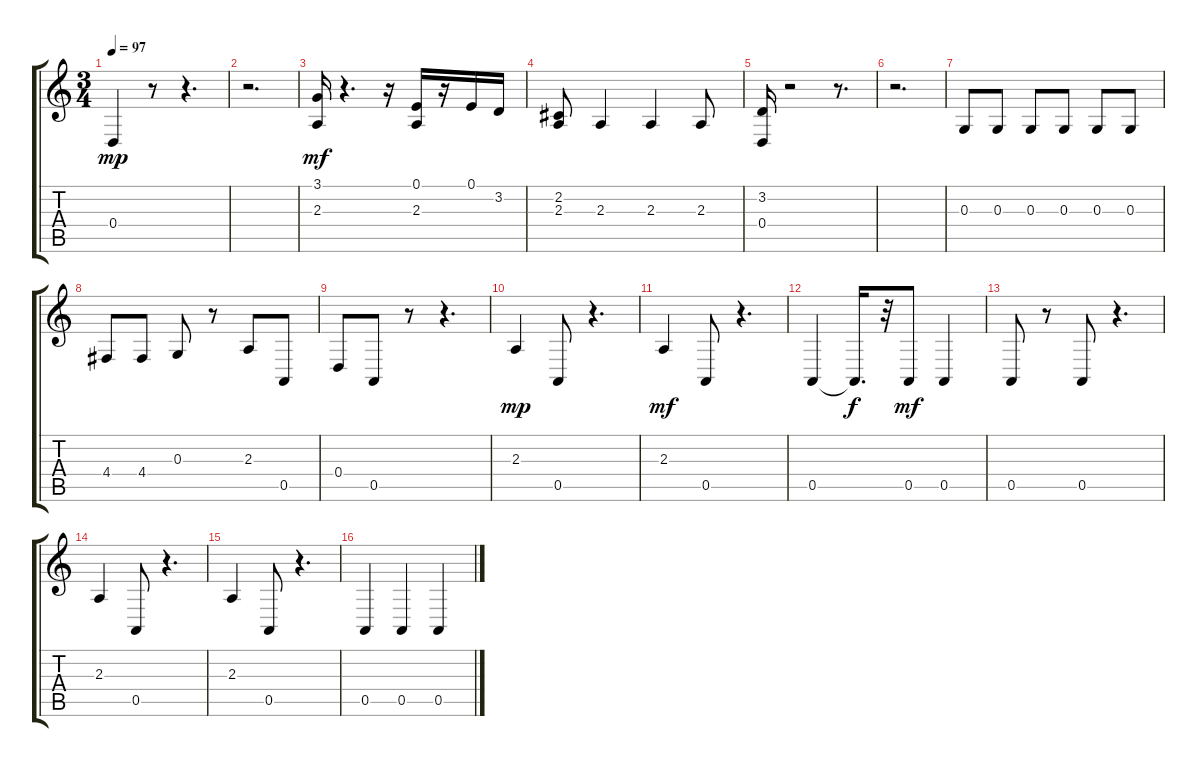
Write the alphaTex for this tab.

\track "" {instrument pizzicatostrings}
\staff {score tabs}
\tuning (E4 B3 G3 D3 A2 E2) {hide}
\ts (3 4)
\tempo 97
\clef g2
\ks c
0.4.4{dy mp} r.8 r.4{d} |
r.2{d} |
(3.1 2.3).16{dy mf} r.4{d} r.16 (0.1 2.3).16 r.16 0.1.16 3.2.16 |
(2.2 2.3).8 2.3.4 2.3.4 2.3.8 |
(3.2 0.4).16 r.2 r.8{d} |
r.2{d} |
0.3.8 0.3.8 0.3.8 0.3.8 0.3.8 0.3.8 |
4.4.8 4.4.8 0.3.8 r.8 2.3.8 0.5.8 |
0.4.8 0.5.8 r.8 r.4{d} |
2.3.4{dy mp} 0.5.8 r.4{d} |
2.3.4{dy mf} 0.5.8 r.4{d} |
0.5.4 0.5{t}.16{d dy f} r.32 0.5.8{dy mf} 0.5.4 |
0.5.8 r.8 0.5.8 r.4{d} |
2.3.4 0.5.8 r.4{d} |
2.3.4 0.5.8 r.4{d} |
0.5.4 0.5.4 0.5.4
